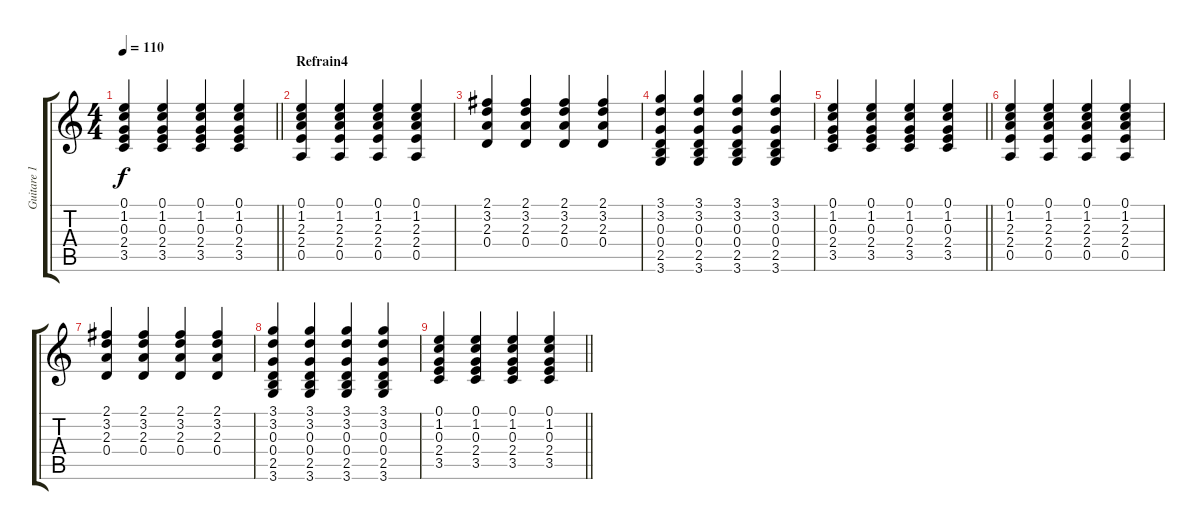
\track ("Guitare 1" "Guitare 1") {instrument acousticguitarsteel}
\staff {score tabs}
\tuning (E4 B3 G3 D3 A2 E2) {hide}
\ts (4 4)
\tempo 110
\clef g2
\barLineRight lightlight
\ks c
(0.1 1.2 0.3 2.4 3.5).4{dy f} (0.1 1.2 0.3 2.4 3.5).4 (0.1 1.2 0.3 2.4 3.5).4 (0.1 1.2 0.3 2.4 3.5).4 |
\section ("" "Refrain4")
(0.1 1.2 2.3 2.4 0.5).4 (0.1 1.2 2.3 2.4 0.5).4 (0.1 1.2 2.3 2.4 0.5).4 (0.1 1.2 2.3 2.4 0.5).4 |
(2.1 3.2 2.3 0.4).4 (2.1 3.2 2.3 0.4).4 (2.1 3.2 2.3 0.4).4 (2.1 3.2 2.3 0.4).4 |
(3.1 3.2 0.3 0.4 2.5 3.6).4 (3.1 3.2 0.3 0.4 2.5 3.6).4 (3.1 3.2 0.3 0.4 2.5 3.6).4 (3.1 3.2 0.3 0.4 2.5 3.6).4 |
\barLineRight lightlight
(0.1 1.2 0.3 2.4 3.5).4 (0.1 1.2 0.3 2.4 3.5).4 (0.1 1.2 0.3 2.4 3.5).4 (0.1 1.2 0.3 2.4 3.5).4 |
(0.1 1.2 2.3 2.4 0.5).4 (0.1 1.2 2.3 2.4 0.5).4 (0.1 1.2 2.3 2.4 0.5).4 (0.1 1.2 2.3 2.4 0.5).4 |
(2.1 3.2 2.3 0.4).4 (2.1 3.2 2.3 0.4).4 (2.1 3.2 2.3 0.4).4 (2.1 3.2 2.3 0.4).4 |
(3.1 3.2 0.3 0.4 2.5 3.6).4 (3.1 3.2 0.3 0.4 2.5 3.6).4 (3.1 3.2 0.3 0.4 2.5 3.6).4 (3.1 3.2 0.3 0.4 2.5 3.6).4 |
\barLineRight lightlight
(0.1 1.2 0.3 2.4 3.5).4 (0.1 1.2 0.3 2.4 3.5).4 (0.1 1.2 0.3 2.4 3.5).4 (0.1 1.2 0.3 2.4 3.5).4
